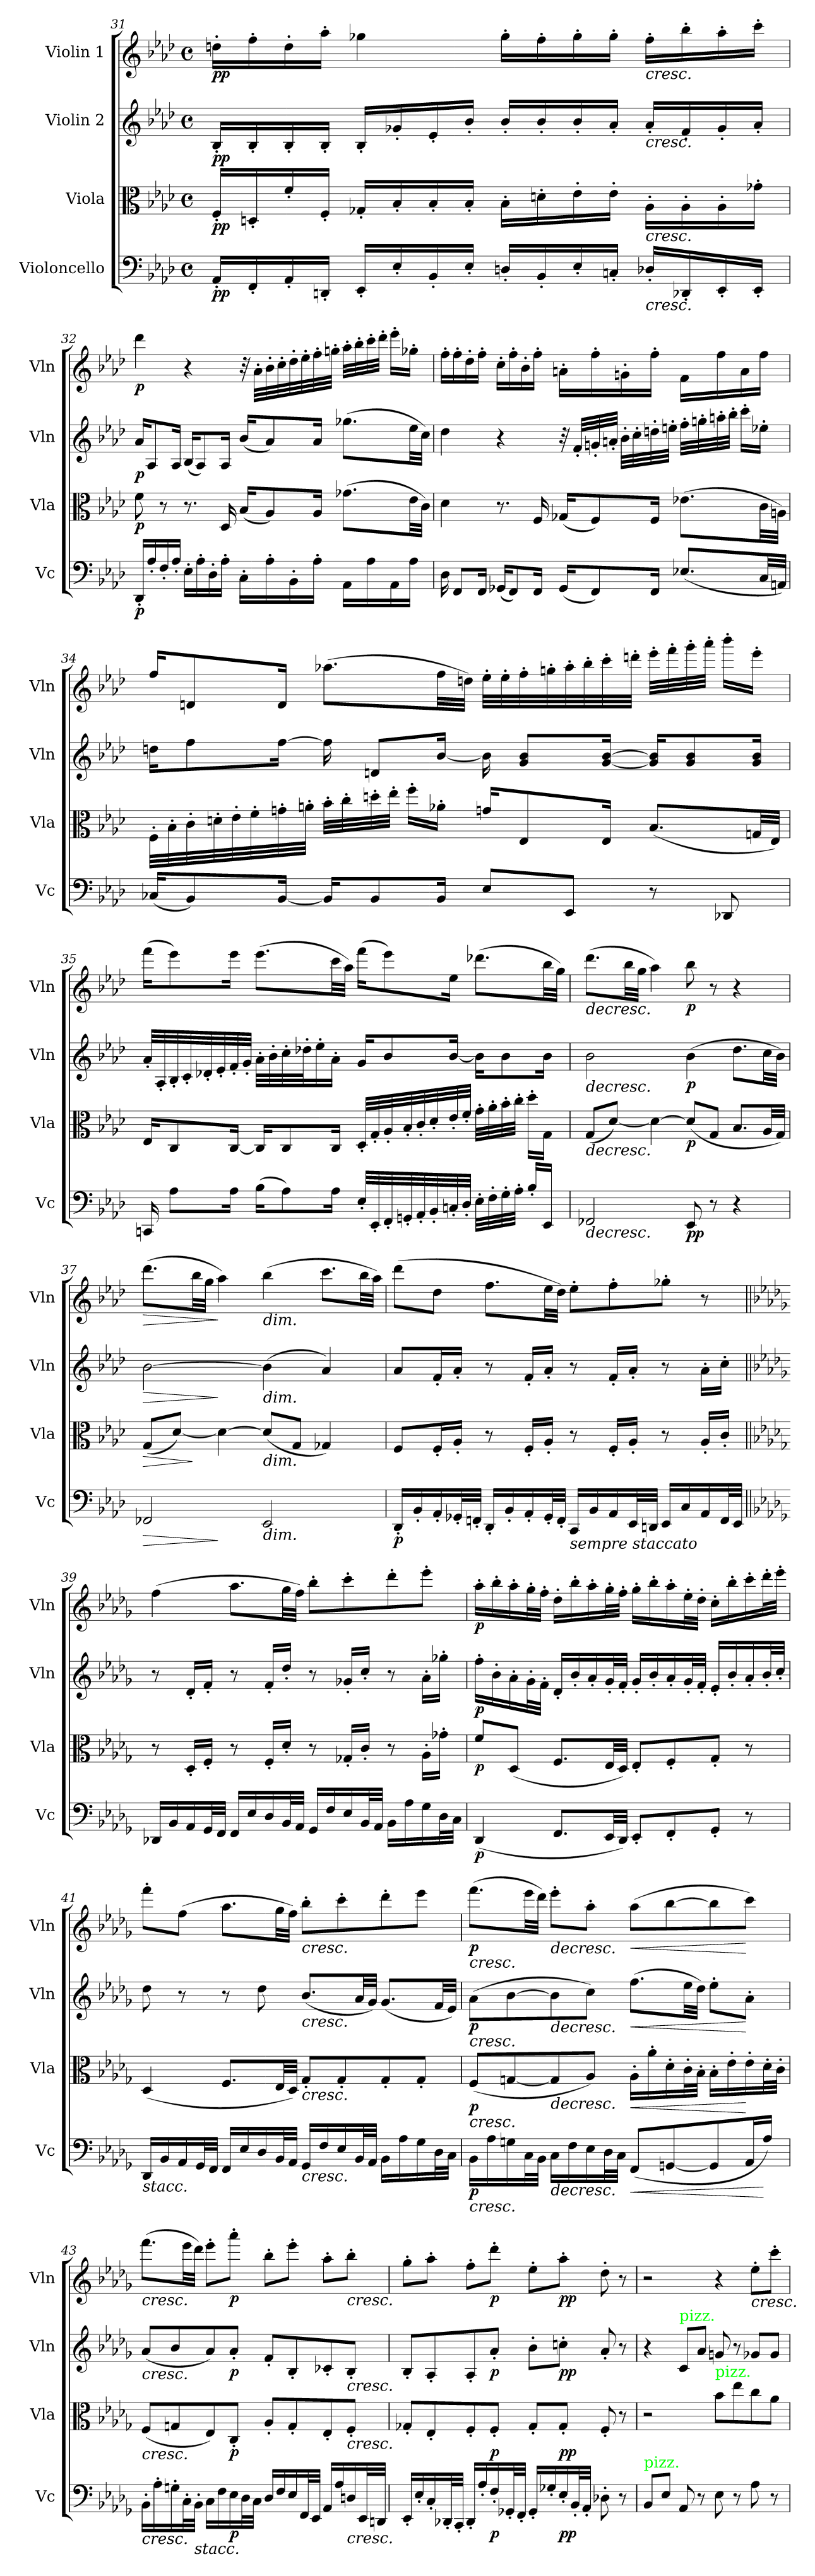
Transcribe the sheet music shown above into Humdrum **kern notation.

**kern	**dynam	**kern	**dynam	**kern	**dynam	**kern	**dynam
*part4	*part4	*part3	*part3	*part2	*part2	*part1	*part1
*staff4	*staff4	*staff3	*staff3	*staff2	*staff2	*staff1	*staff1
*I"Violoncello	*	*I"Viola	*	*I"Violin 2	*	*I"Violin 1	*
*I'Vc	*	*I'Vla	*	*I'Vln	*	*I'Vln	*
!!LO:LB:g=z
*clefF4	*	*clefC3	*	*clefG2	*	*clefG2	*
*k[b-e-a-d-]	*	*k[b-e-a-d-]	*	*k[b-e-a-d-]	*	*k[b-e-a-d-]	*
*M4/4	*	*M4/4	*	*M4/4	*	*M4/4	*
*met(c)	*	*met(c)	*	*met(c)	*	*met(c)	*
=31	=31	=31	=31	=31	=31	=31	=31
!	!LO:DY:b	!	!LO:DY:b	!	!LO:DY:b	!	!LO:DY:b
16AA-'/LL	pp	16F'/LL	pp	16B-'/LL	pp	16ddn'\LL	pp
16FF'/	.	16Dn'/	.	16B-'/	.	16ff'\	.
16AA-'/	.	16f'/	.	16B-'/	.	16dd'\	.
16DDn'/JJ	.	16F'/JJ	.	16B-'/JJ	.	16aa-'\JJ	.
16EE-'/LL	.	16G-X'/LL	.	16B-'/LL	.	4gg-X\	.
16E-'/	.	16B-'/	.	16g-X'/	.	.	.
16BB-'/	.	16B-'/	.	16e-'/	.	.	.
16E-'/JJ	.	16B-'/JJ	.	16b-'/JJ	.	.	.
16Dn'/LL	.	16B-'\LL	.	16b-'/LL	.	16gg-'\LL	.
16BB-'/	.	16dn'\	.	16b-'/	.	16ff'\	.
16E-'/	.	16e-'\	.	16b-'/	.	16gg-'\	.
16Cn'/JJ	.	16e-'\JJ	.	16a-'/JJ	.	16gg-'\JJ	.
!	!	!	!	!	!	!LO:TX:b:i:t=cresc.	!
!	!	!	!	!LO:TX:b:i:t=cresc.	!	!	!
!	!	!LO:TX:b:i:t=cresc.	!	!	!	!	!
!LO:TX:b:i:t=cresc.	!	!	!	!	!	!	!
16D-X'/LL	.	16A-'\LL	.	16a-'/LL	.	16ff'\LL	.
16DD-X'/	.	16A-'\	.	16f'/	.	16bb-'\	.
16EE-'/	.	16A-'\	.	16g-'/	.	16aa-'\	.
16EE-'/JJ	.	16g-X'\JJ	.	16a-'/JJ	.	16ccc'\JJ	.
=32	=32	=32	=32	=32	=32	=32	=32
!	!LO:DY:b	!	!LO:DY:b	!	!LO:DY:b	!	!LO:DY:b
16DD-'/LL	p	8f\	p	16a-/KL	p	4ddd-\	p
16A-'/	.	.	.	8A-/	.	.	.
16F'/	.	8r	.	.	.	.	.
16A-'/JJ	.	.	.	16A-/Jk	.	.	.
16E-'\LL	.	8.r	.	(16B-/KL	.	4r	.
16A-'\	.	.	.	8A-/)	.	.	.
16D-'\	.	.	.	.	.	.	.
16A-'\JJ	.	16D-/	.	16A-/Jk	.	.	.
16C'\LL	.	(16B-/KL	.	(16b-/KL	.	32r	.
.	.	.	.	.	.	32a-'\LLL	.
16A-'\	.	8A-/)	.	8a-/)	.	32b-'\	.
.	.	.	.	.	.	32cc'\	.
16BB-'\	.	.	.	.	.	32dd-'\	.
.	.	.	.	.	.	32ee-'\	.
16A-'\JJ	.	16A-/Jk	.	16a-/Jk	.	32ff'\	.
.	.	.	.	.	.	32ggn'\JJJ	.
16AA-\LL	.	(8.g-X\L	.	(8.gg-X\L	.	32aa-'\LLL	.
.	.	.	.	.	.	32bb-'\	.
16A-\	.	.	.	.	.	32ccc'\	.
.	.	.	.	.	.	32ddd-'\JJJ	.
16AA-\	.	.	.	.	.	16eee-'\LL	.
16A-\JJ	.	32e-\LL	.	32ee-\LL	.	16gg-X'\JJ	.
.	.	32c\JJJ)	.	32cc\JJJ)	.	.	.
!!LO:LB:g=z
=33	=33	=33	=33	=33	=33	=33	=33
16D-\	.	4d-\	.	4dd-\	.	16ff'\LL	.
8FF/L	.	.	.	.	.	16ff'\	.
.	.	.	.	.	.	16dd-'\	.
16FF/Jk	.	.	.	.	.	16ff'\JJ	.
(16GG-X/KL	.	8.r	.	4r	.	16cc'\LL	.
8FF/)	.	.	.	.	.	16ff'\	.
.	.	.	.	.	.	16b-'\	.
16FF/Jk	.	16F/	.	.	.	16ff'\JJ	.
(16GG-/KL	.	(16G-X/KL	.	32r	.	16an'\LL	.
.	.	.	.	32f'/LLL	.	.	.
8FF/)	.	8F/)	.	32gn'/	.	16ff'\	.
.	.	.	.	32an'/JJJ	.	.	.
.	.	.	.	32b-'\LLL	.	16gn'\	.
.	.	.	.	32cc'\	.	.	.
16FF/Jk	.	16F/Jk	.	32ddn'\	.	16ff'\JJ	.
.	.	.	.	32een'\JJJ	.	.	.
(8.E-X/L	.	(8.e-X\L	.	32ff'\LLL	.	16f\LL	.
.	.	.	.	32ggn'\	.	.	.
.	.	.	.	32aan'\	.	16ff\	.
.	.	.	.	32bb-'\JJJ	.	.	.
.	.	.	.	16ccc'\LL	.	16a\	.
32C/LL	.	32c\LL	.	16ee-X'\JJ	.	16ff\JJ	.
32AAn/JJJ)	.	32An\JJJ)	.	.	.	.	.
!!LO:PB:g=z
=34	=34	=34	=34	=34	=34	=34	=34
(16C-X/KL	.	32F'\LLL	.	16ddn\KL	.	16ff/KL	.
.	.	32B-'\	.	.	.	.	.
8BB-/)	.	32c'\	.	8ff\	.	8dn/	.
.	.	32dn'\	.	.	.	.	.
.	.	32e-'\	.	.	.	.	.
.	.	32f'\	.	.	.	.	.
[16BB-/Jk	.	32gn'\	.	[16ff\Jk	.	16d/Jk	.
.	.	32an'\JJJ	.	.	.	.	.
16BB-/KL]	.	32b-'\LLL	.	16ff\]	.	(8.aa-X\L	.
.	.	32cc'\	.	.	.	.	.
8BB-/	.	32ddn'\	.	8dn/L	.	.	.
.	.	32ee-'\JJJ	.	.	.	.	.
.	.	16ff'\LL	.	.	.	.	.
16BB-/Jk	.	16a-X'\JJ	.	[16b-/Jk	.	32ff\LL	.
.	.	.	.	.	.	32ddn\JJJ)	.
8E-/L	.	16gn/KL	.	16b-\]	.	32ee-'\LLL	.
.	.	.	.	.	.	32ee-'\	.
.	.	8E-/	.	8g/ 8b-/L	.	32ff'\	.
.	.	.	.	.	.	32ggn'\	.
8EE-/J	.	.	.	.	.	32aa-'\	.
.	.	.	.	.	.	32bb-'\	.
.	.	16E-/Jk	.	[16g/ [16b-/Jk	.	32ccc'\	.
.	.	.	.	.	.	32dddn'\JJJ	.
8r	.	(8.B-/L	.	16g/] 16b-/]KL	.	32eee-'\LLL	.
.	.	.	.	.	.	32fff'\	.
.	.	.	.	8g/ 8b-/	.	32ggg'\	.
.	.	.	.	.	.	32aaa-'\JJJ	.
8DD-X/	.	.	.	.	.	16bbb-'\LL	.
.	.	32Gn/LL	.	16g/ 16b-/Jk	.	16eee-'\JJ	.
.	.	32E-/JJJ)	.	.	.	.	.
!!LO:LB:g=z
=35	=35	=35	=35	=35	=35	=35	=35
16CCn/	.	16E-/KL	.	32a-'/LLL	.	(16fff\KL	.
.	.	.	.	32A-'/	.	.	.
8A-\L	.	8C/	.	32B-'/	.	8eee-\)	.
.	.	.	.	32c'/	.	.	.
.	.	.	.	32d-X'/	.	.	.
.	.	.	.	32e-'/	.	.	.
16A-\Jk	.	[16C/Jk	.	32f'/	.	16eee-\Jk	.
.	.	.	.	32g'/JJJ	.	.	.
(16B-\KL	.	16C/KL]	.	32a-'\LLL	.	(8.eee-\L	.
.	.	.	.	32b-'\	.	.	.
8A-\)	.	8C/	.	32cc'\	.	.	.
.	.	.	.	32dd-X'\J	.	.	.
.	.	.	.	16ee-'\	.	.	.
16A-\Jk	.	16C/Jk	.	16a-'\JJ	.	32ccc\LL	.
.	.	.	.	.	.	32aa-\JJJ)	.
32E-'/LLL	.	32D-'/LLL	.	16g/KL	.	(16fff\KL	.
32EE-'/	.	32G'/	.	.	.	.	.
32FF'/	.	32A-'/	.	8b-/	.	8eee-\)	.
32GGn'/	.	32B-'/	.	.	.	.	.
32AA-'/	.	32c'/	.	.	.	.	.
32BB-'/	.	32d-'/	.	.	.	.	.
32Cn'/	.	32e-'/	.	[16b-/Jk	.	16ee-\Jk	.
32D-'/JJJ	.	32f'/JJJ	.	.	.	.	.
32E-'\LLL	.	32g'\LLL	.	16b-\KL]	.	(8.ddd-X\L	.
32F'\	.	32a-'\	.	.	.	.	.
32G'\	.	32b-'\	.	8b-\	.	.	.
32A-'\JJJ	.	32cc'\JJJ	.	.	.	.	.
16B-'/LL	.	16dd-'\LL	.	.	.	.	.
16EE-/JJ	.	16G\JJ	.	16b-\Jk	.	32bb-\LL	.
.	.	.	.	.	.	32gg\JJJ)	.
=36	=36	=36	=36	=36	=36	=36	=36
!	!LO:HP:b	!	!LO:HP:b	!	!LO:HP:b	!	!LO:HP:b
*^	*	*^	*	*^	*	*	*
2FF-X/	8ryy	>	(8G/L	8ryy	>	2b-\	8ryy	>	(8.ddd-\L	>
.	16ryy	.	[8d-/J)	16ryy	.	.	16ryy	.	.	.
.	16ryy	.	.	16ryy	.	.	16ryy	.	32bb-\LL	.
.	.	.	.	.	.	.	.	.	32gg\JJJ	.
.	4ryy	.	4d-\_	4ryy	.	.	4ryy	.	4aa-\)	.
!	!	!LO:DY:b	!	!	!	!	!	!	!	!
!	!	!LO:DY:n=1:b	!	!	!LO:DY:b	!	!	!LO:DY:b	!	!LO:DY:b
8EE-/	2ryy	p p	(8d-/L]	2ryy	p	(4b-\	2ryy	p	8bb-\	p
8r	.	.	8G/J	.	.	.	.	.	8r	.
4r	.	.	8.B-/L	.	.	8.dd-\L	.	.	4r	.
.	.	.	32A-/LL	.	.	32cc\LL	.	.	.	.
.	.	.	32G/JJJ)	.	.	32b-\JJJ)	.	.	.	.
!!LO:LB:g=z
=37	=37	=37	=37	=37	=37	=37	=37	=37	=37	=37
!	!	!LO:HP:b	!	!	!LO:HP:b	!	!	!LO:HP:b	!	!LO:HP:b
2FF-X/	8ryy	>	(8G/L	8ryy	>	[2b-\	8ryy	>	(8.ddd-\L	>
.	16ryy	.	[8d-/J)	16ryy	.	.	16ryy	.	.	.
.	16ryy	.	.	16ryy	]	.	16ryy	.	32bb-\LL	.
.	.	.	.	.	.	.	.	.	32gg\JJJ	.
.	4ryy	]	4d-\_	4ryy	.	.	4ryy	]	4aa-\)	]
!	!	!	!	!	!	!	!	!	!LO:TX:b:i:t=dim.	!
!	!	!	!	!	!	!LO:TX:b:i:t=dim.	!	!	!	!
!	!	!	!LO:TX:b:i:t=dim.	!	!	!	!	!	!	!
!LO:TX:b:i:t=dim.	!	!	!	!	!	!	!	!	!	!
2EE-/	2ryy	.	(8d-/L]	2ryy	.	(4b-\]	2ryy	.	(4bb-\	.
.	.	.	8G/J	.	.	.	.	.	.	.
.	.	.	4G-X/)	.	.	4a-/)	.	.	8.ccc\L	.
.	.	.	.	.	.	.	.	.	32bb-\LL	.
.	.	.	.	.	.	.	.	.	32aa-\JJJ)	.
*v	*v	*	*	*	*	*v	*v	*	*	*
*	*	*v	*v	*	*	*	*	*
!!LO:LB:g=z
=38	=38	=38	=38	=38	=38	=38	=38
!	!LO:DY:b	!	!LO:DY:b	!	!	!	!
!	!	!	!LO:DY:n=1:b	!	!LO:DY:b	!	!
!	!	!	!	!	!LO:DY:n=1:b	!	!LO:DY:b
!	!	!	!	!	!	!	!LO:DY:n=1:b
16DD-'/LL	p	8F/L	p other-dynamics	8a-/L	p other-dynamics	(8ddd-\L	p other-dynamics
16BB-'/	.	.	.	.	.	.	.
16AA-'/	.	16F'/L	.	16f'/L	.	8dd-\J	.
32GG-X'/L	.	16A-'/JJ	.	16a-'/JJ	.	.	.
32FFn'/JJJ	.	.	.	.	.	.	.
16DD-'/LL	.	8r	.	8r	.	8.ff\L	.
16BB-'/	.	.	.	.	.	.	.
16AA-'/	.	16F'/LL	.	16f'/LL	.	.	.
32GG-'/L	.	16A-'/JJ	.	16a-'/JJ	.	32ee-\LL	.
32FF'/JJJ	.	.	.	.	.	32dd-\JJJ)	.
!LO:TX:b:i:t=sempre staccato	!	!	!	!	!	!	!
16CC/LL	.	8r	.	8r	.	8ee-'\L	.
16BB-/	.	.	.	.	.	.	.
16AA-/	.	16F'/LL	.	16f'/LL	.	8ff'\	.
32EE-/L	.	16A-'/JJ	.	16a-'/JJ	.	.	.
32DDn/JJJ	.	.	.	.	.	.	.
16EE-/LL	.	8r	.	8r	.	8gg-X'\J	.
16C/	.	.	.	.	.	.	.
16AA-/	.	16A-'/LL	.	16a-'\LL	.	8r	.
32FF/L	.	16c'/JJ	.	16cc'\JJ	.	.	.
32EE-/JJJ	.	.	.	.	.	.	.
!!LO:LB:g=z
=39||	=39||	=39||	=39||	=39||	=39||	=39||	=39||
*k[b-e-a-d-g-]	*	*k[b-e-a-d-g-]	*	*k[b-e-a-d-g-]	*	*k[b-e-a-d-g-]	*
16DD-X/LL	.	8r	.	8r	.	(4ff\	.
16BB-/	.	.	.	.	.	.	.
16AA-/	.	16D-'/LL	.	16d-'/LL	.	.	.
32GG-/L	.	16F'/JJ	.	16f'/JJ	.	.	.
32FF/JJJ	.	.	.	.	.	.	.
16FF/LL	.	8r	.	8r	.	8.aa-\L	.
16E-/	.	.	.	.	.	.	.
16D-/	.	16F'/LL	.	16f'/LL	.	.	.
32BB-/L	.	16d-'/JJ	.	16dd-'/JJ	.	32gg-\LL	.
32AA-/JJJ	.	.	.	.	.	32ff\JJJ)	.
16GG-/LL	.	8r	.	8r	.	8bb-'\L	.
16F/	.	.	.	.	.	.	.
16E-/	.	16G-X'/LL	.	16g-X'/LL	.	8ccc'\	.
32BB-/L	.	16c'/JJ	.	16cc'/JJ	.	.	.
32AA-/JJJ	.	.	.	.	.	.	.
16BB-\LL	.	8r	.	8r	.	8ddd-'\	.
16A-\	.	.	.	.	.	.	.
16G-\	.	16A-'\LL	.	16a-'\LL	.	8eee-'\J	.
32D-\L	.	16g-X'\JJ	.	16gg-X'\JJ	.	.	.
32C\JJJ	.	.	.	.	.	.	.
!!LO:PB:g=z
=40	=40	=40	=40	=40	=40	=40	=40
!	!LO:DY:b	!	!LO:DY:b	!	!LO:DY:b	!	!LO:DY:b
(4DD-/	p	8f/L	p	16ff'\LL	p	16aa-'\LL	p
.	.	.	.	16b-'\	.	16bb-'\	.
.	.	(8D-/J	.	16a-'\	.	16aa-'\	.
.	.	.	.	32g-'\L	.	32gg-'\L	.
.	.	.	.	32f'\JJJ	.	32ff'\JJJ	.
8.FF/L	.	8.F/L	.	16d-'/LL	.	16dd-'\LL	.
.	.	.	.	16b-'/	.	16bb-'\	.
.	.	.	.	16a-'/	.	16aa-'\	.
32EE-/LL	.	32E-/LL	.	32g-'/L	.	32gg-'\L	.
32DD-/JJJ)	.	32D-/JJJ)	.	32f'/JJJ	.	32ff'\JJJ	.
8EE-'/L	.	8E-'/L	.	16g-'/LL	.	16gg-'\LL	.
.	.	.	.	16b-'/	.	16bb-'\	.
8FF'/	.	8F'/	.	16a-'/	.	16aa-'\	.
.	.	.	.	32g-'/L	.	32ee-'\L	.
.	.	.	.	32f'/JJJ	.	32dd-'\JJJ	.
8GG-'/J	.	8G-'/J	.	16e-'/LL	.	16cc'\LL	.
.	.	.	.	16b-'/	.	16bb-'\	.
8r	.	8r	.	16a-'/	.	16ccc'\	.
.	.	.	.	32b-'/L	.	32ddd-'\L	.
.	.	.	.	32cc'/JJJ	.	32eee-'\JJJ	.
=41	=41	=41	=41	=41	=41	=41	=41
!LO:TX:b:i:t=stacc.	!	!	!	!	!	!	!
16DD-/LL	.	(4D-/	.	8dd-\	.	8fff'\L	.
16BB-/	.	.	.	.	.	.	.
16AA-/	.	.	.	8r	.	(8ff\J	.
32GG-/L	.	.	.	.	.	.	.
32FF/JJJ	.	.	.	.	.	.	.
16FF/LL	.	8.F/L	.	8r	.	8.aa-\L	.
16E-/	.	.	.	.	.	.	.
16D-/	.	.	.	8dd-\	.	.	.
32BB-/L	.	32E-/LL	.	.	.	32gg-\LL	.
32AA-/JJJ	.	32D-/JJJ)	.	.	.	32ff\JJJ)	.
!	!	!	!	!	!	!LO:TX:b:i:t=cresc.	!
!	!	!	!	!LO:TX:b:i:t=cresc.	!	!	!
!	!	!LO:TX:b:i:t=cresc.	!	!	!	!	!
!LO:TX:b:i:t=cresc.	!	!	!	!	!	!	!
16GG-/LL	.	8G-'/L	.	(8.b-/L	.	8bb-'\L	.
16F/	.	.	.	.	.	.	.
16E-/	.	8G-'/	.	.	.	8ccc'\	.
32BB-/L	.	.	.	32a-/LL	.	.	.
32AA-/JJJ	.	.	.	32g-/JJJ)	.	.	.
16BB-\LL	.	8G-'/	.	(8.g-/L	.	8ddd-'\	.
16A-\	.	.	.	.	.	.	.
16G-\	.	8G-'/J	.	.	.	8eee-\J	.
32D-\L	.	.	.	32f/LL	.	.	.
32C\JJJ	.	.	.	32e-/JJJ)	.	.	.
!!LO:LB:g=z
=42	=42	=42	=42	=42	=42	=42	=42
!	!LO:HP:b	!	!LO:HP:b	!	!LO:HP:b	!	!LO:HP:b
!	!LO:DY:n=1:b	!	!LO:DY:n=1:b	!	!LO:DY:n=1:b	!	!LO:DY:n=1:b
16BB-\LL	< p	(8F/L	< p	(8a-\L	< p	(8.fff\L	< p
16A-\	.	.	.	.	.	.	.
16Gn\	.	[8Gn/	.	[8b-\	.	.	.
32C\L	.	.	.	.	.	32eee-\LL	.
32BB-\JJJ	.	.	.	.	.	32ddd-\JJJ)	.
!	!LO:HP:n=1:b	!	!LO:HP:n=1:b	!	!LO:HP:n=1:b	!	!LO:HP:n=1:b
16C\LL	] >	8G/]	] >	8b-\]	] >	8eee-'\L	] >
16F\	.	.	.	.	.	.	.
16E-\	.	8A-/J)	[	8cc\J)	[	8aa-'\J	[
32D-\L	.	.	.	.	.	.	.
32C\JJJ	[	.	.	.	.	.	.
!	!LO:HP:b	!	!LO:HP:b	!	!LO:HP:b	!	!LO:HP:b
(8FF/L	<	16A-'\LL	<	(8.ff\L	<	(8aa-\L	<
.	.	16a-'\	.	.	.	.	.
[8GGn/	.	16d-'\	.	.	.	[8bb-\	.
.	.	32c'\L	]	32ee-\LL	]	.	.
.	.	32B-'\JJJ	.	32dd-\JJJ)	.	.	.
8GG/]	]	16B-'\LL	.	8ee-'\L	.	8bb-\]	]
.	.	16e-'\	.	.	.	.	.
16AA-/L	.	16e-'\	[	8a-'\J	[	8ccc\J)	[
16A-/JJ)	[	32d-'\L	.	.	.	.	.
.	.	32c'\JJJ	.	.	.	.	.
!!LO:LB:g=z
=43	=43	=43	=43	=43	=43	=43	=43
!	!	!	!	!	!	!LO:TX:b:i:t=cresc.	!
!	!	!	!	!LO:TX:b:i:t=cresc.	!	!	!
!	!	!LO:TX:b:i:t=cresc.	!	!	!	!	!
!LO:TX:b:i:t=cresc.	!	!	!	!	!	!	!
16BB-'\LL	.	(8F/L	.	(8a-/L	.	(8.fff\L	.
16A-'\	.	.	.	.	.	.	.
16Gn'\	.	8Gn/	.	8b-/	.	.	.
32C'\L	.	.	.	.	.	32eee-\LL	.
!LO:TX:b:i:t=stacc.	!	!	!	!	!	!	!
32BB-'\JJJ	.	.	.	.	.	32ddd-\JJJ)	.
16C\LL	.	8E-/)	.	8a-/)	.	8eee-'\L	.
16F\	.	.	.	.	.	.	.
!	!LO:DY:b	!	!LO:DY:b	!	!LO:DY:b	!	!LO:DY:b
16E-\	p	8C'/J	p	8a-'/J	p	8aaa-'\J	p
32D-\L	.	.	.	.	.	.	.
32C\JJJ	.	.	.	.	.	.	.
16D-/LL	.	8A-'/L	.	8f'/L	.	8bb-'\L	.
16F/	.	.	.	.	.	.	.
16E-/	.	8G'/	.	8B-'/	.	8eee-'\J	.
32FF/L	.	.	.	.	.	.	.
32EE-/JJJ	.	.	.	.	.	.	.
16AA-/LL	.	8E-'/	.	8c-X'/	.	8aa-'\L	.
16A-/	.	.	.	.	.	.	.
!	!	!	!	!	!	!LO:TX:b:i:t=cresc.	!
!	!	!	!	!LO:TX:b:i:t=cresc.	!	!	!
!	!	!LO:TX:b:i:t=cresc.	!	!	!	!	!
!LO:TX:b:i:t=cresc.	!	!	!	!	!	!	!
16Dn/	.	8F'/J	.	8B-'/J	.	8bb-'\J	.
32EE-/L	.	.	.	.	.	.	.
32DDn/JJJ	.	.	.	.	.	.	.
=44	=44	=44	=44	=44	=44	=44	=44
16EE-'/LL	.	8G-X'/L	.	8B-'/L	.	8gg-'\L	.
16E-'/	.	.	.	.	.	.	.
16C'/	.	8E-'/	.	8A-'/	.	8aa-'\J	.
32DD-X'/L	.	.	.	.	.	.	.
32CC'/JJJ	.	.	.	.	.	.	.
16DD-'/LL	.	8F'/	.	8A-'/	.	8ff'\L	.
16A-'/	.	.	.	.	.	.	.
!	!LO:DY:b	!	!LO:DY:b	!	!LO:DY:b	!	!LO:DY:b
16F'/	p	8F'/J	p	8a-'/J	p	8ddd-'\J	p
32GG-X'/L	.	.	.	.	.	.	.
32FF'/JJJ	.	.	.	.	.	.	.
16GG-'/LL	.	8G-'/L	.	8b-'\L	.	8ee-'\L	.
16G-X'/	.	.	.	.	.	.	.
!	!LO:DY:b	!	!LO:DY:b	!	!LO:DY:b	!	!LO:DY:b
16E-'/	pp	8G-'/J	pp	8ccn'\J	pp	8aa-'\J	pp
32BB-'/L	.	.	.	.	.	.	.
32AA-'/JJJ	.	.	.	.	.	.	.
8D-X'\	.	8F'/	.	8a-'/	.	8dd-'\	.
8r	.	8r	.	8r	.	8r	.
!!LO:LB:g=z
=45	=45	=45	=45	=45	=45	=45	=45
!LO:TX:a:color=#00FF00:t=pizz.	!	!	!	!	!	!	!
8BB-/L	.	2r	.	4r	.	2r	.
8E-/J	.	.	.	.	.	.	.
!	!	!	!	!LO:TX:a:color=#00FF00:t=pizz.	!	!	!
8AA-/	.	.	.	8c/L	.	.	.
8r	.	.	.	8a-/J	.	.	.
!	!	!LO:TX:a:color=#00FF00:t=pizz.	!	!	!	!	!
8E-\	.	8b-\L	.	8gn/	.	4r	.
8r	.	8ee-\	.	8r	.	.	.
!	!	!	!	!	!	!LO:TX:b:i:t=cresc.	!
8A-\	.	8cc\	.	8g-X/L	.	8ee-'\L	.
8r	.	8a-\J	.	8g-/J	.	8ccc'\J	.
=	=	=	=	=	=	=	=
*-	*-	*-	*-	*-	*-	*-	*-
